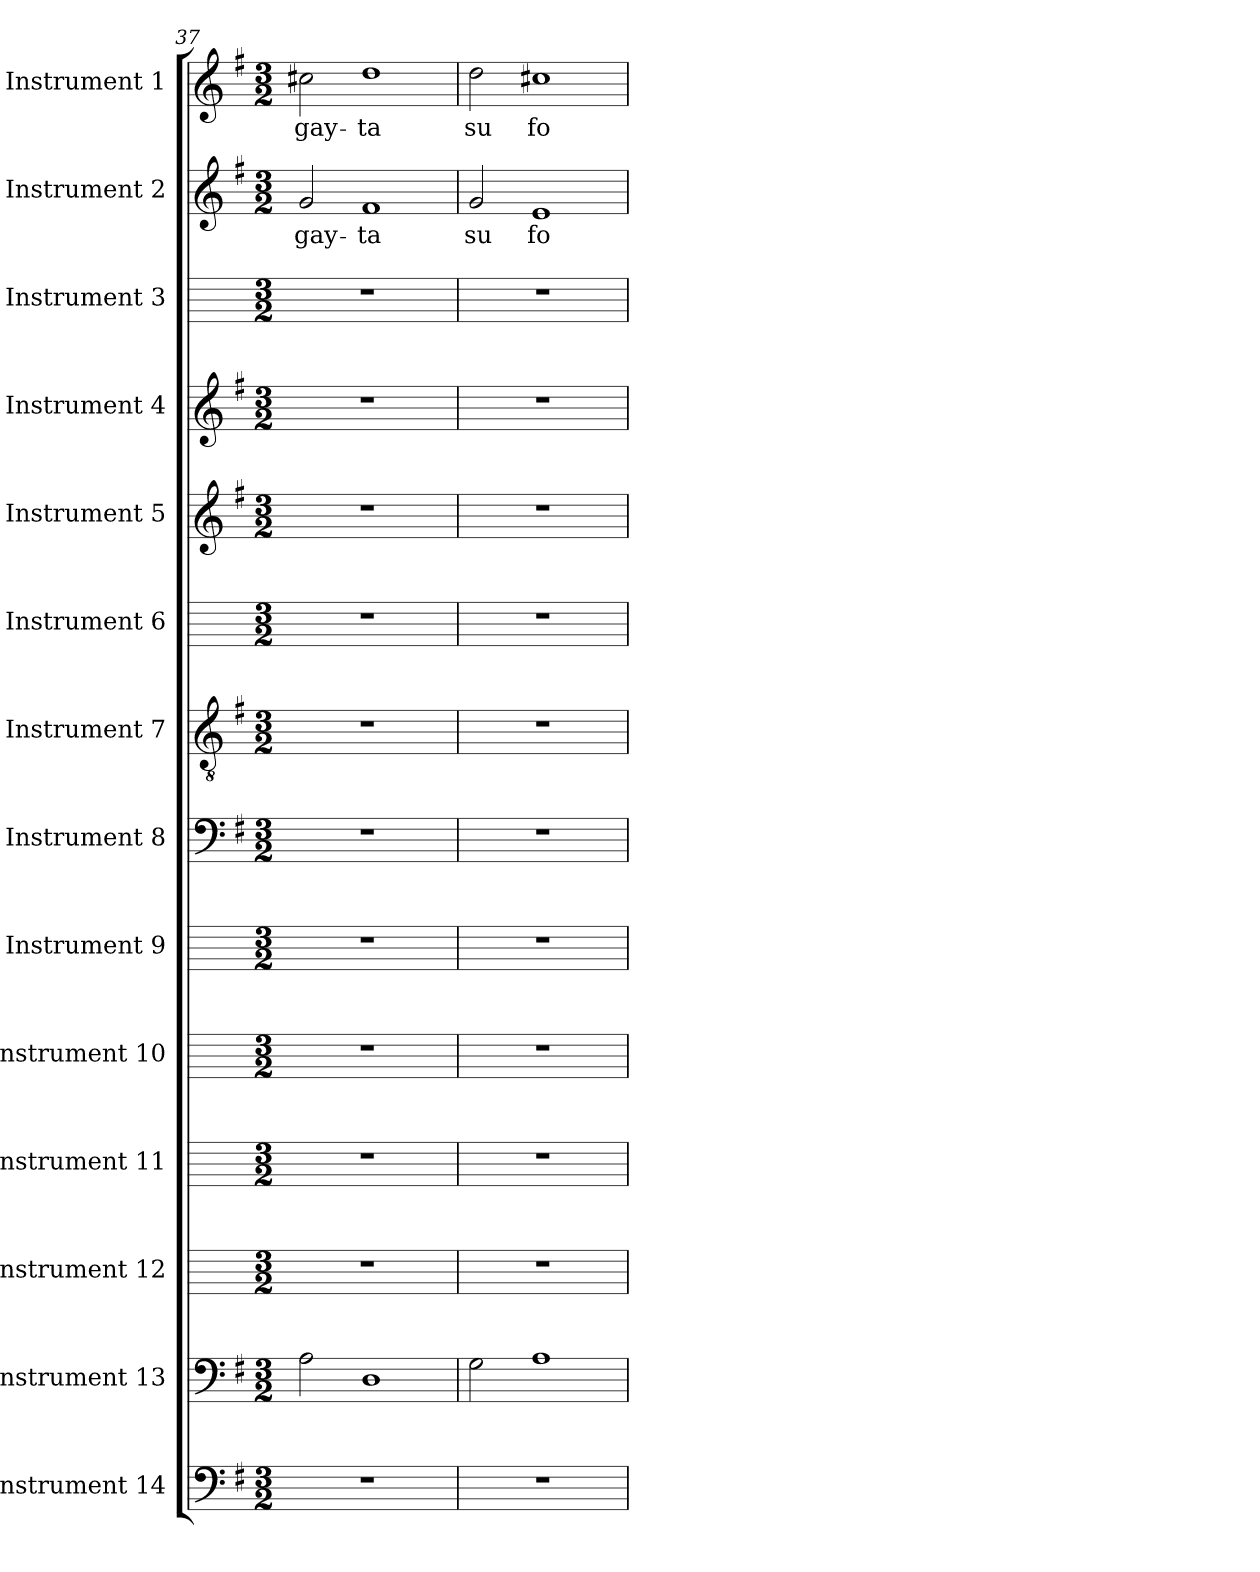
**kern	**kern	**kern	**kern	**kern	**kern	**kern	**kern	**kern	**kern	**kern	**kern	**kern	**text	**kern	**text
*part14	*part13	*part12	*part11	*part10	*part9	*part8	*part7	*part6	*part5	*part4	*part3	*part2	*part2	*part1	*part1
*staff14	*staff13	*staff12	*staff11	*staff10	*staff9	*staff8	*staff7	*staff6	*staff5	*staff4	*staff3	*staff2	*staff2	*staff1	*staff1
*I"Instrument 14	*I"Instrument 13	*I"Instrument 12	*I"Instrument 11	*I"Instrument 10	*I"Instrument 9	*I"Instrument 8	*I"Instrument 7	*I"Instrument 6	*I"Instrument 5	*I"Instrument 4	*I"Instrument 3	*I"Instrument 2	*	*I"Instrument 1	*
!!LO:LB:g=z
*clefF4	*clefF4	*	*	*	*	*clefF4	*clefGv2	*	*clefG2	*clefG2	*	*clefG2	*	*clefG2	*
*k[f#]	*k[f#]	*k[]	*k[]	*k[]	*k[]	*k[f#]	*k[f#]	*k[]	*k[f#]	*k[f#]	*k[]	*k[f#]	*	*k[f#]	*
*G:	*G:	*C:	*C:	*C:	*C:	*G:	*G:	*C:	*G:	*G:	*C:	*G:	*	*G:	*
*M3/2	*M3/2	*M3/2	*M3/2	*M3/2	*M3/2	*M3/2	*M3/2	*M3/2	*M3/2	*M3/2	*M3/2	*M3/2	*	*M3/2	*
=37	=37	=37	=37	=37	=37	=37	=37	=37	=37	=37	=37	=37	=37	=37	=37
!	!	!	!	!	!	!	!	!	!	!	!	!	!LO:LY:b:rj	!	!LO:LY:b:cj
1.r	2A\	1.r	1.r	1.r	1.r	1.r	1.r	1.r	1.r	1.r	1.r	2g/	gay-	2cc#X\	gay-
!	!	!	!	!	!	!	!	!	!	!	!	!	!LO:LY:b:rj	!	!LO:LY:b:cj
.	1D	.	.	.	.	.	.	.	.	.	.	1f#	-ta	1dd	-ta
=38	=38	=38	=38	=38	=38	=38	=38	=38	=38	=38	=38	=38	=38	=38	=38
!	!	!	!	!	!	!	!	!	!	!	!	!	!LO:LY:b:rj	!	!LO:LY:b:cj
1.r	2G\	1.r	1.r	1.r	1.r	1.r	1.r	1.r	1.r	1.r	1.r	2g/	su	2dd\	su
!	!	!	!	!	!	!	!	!	!	!	!	!	!LO:LY:b:rj	!	!LO:LY:b:cj
.	1A	.	.	.	.	.	.	.	.	.	.	1e	fo-	1cc#X	fo-
=	=	=	=	=	=	=	=	=	=	=	=	=	=	=	=
*-	*-	*-	*-	*-	*-	*-	*-	*-	*-	*-	*-	*-	*-	*-	*-
